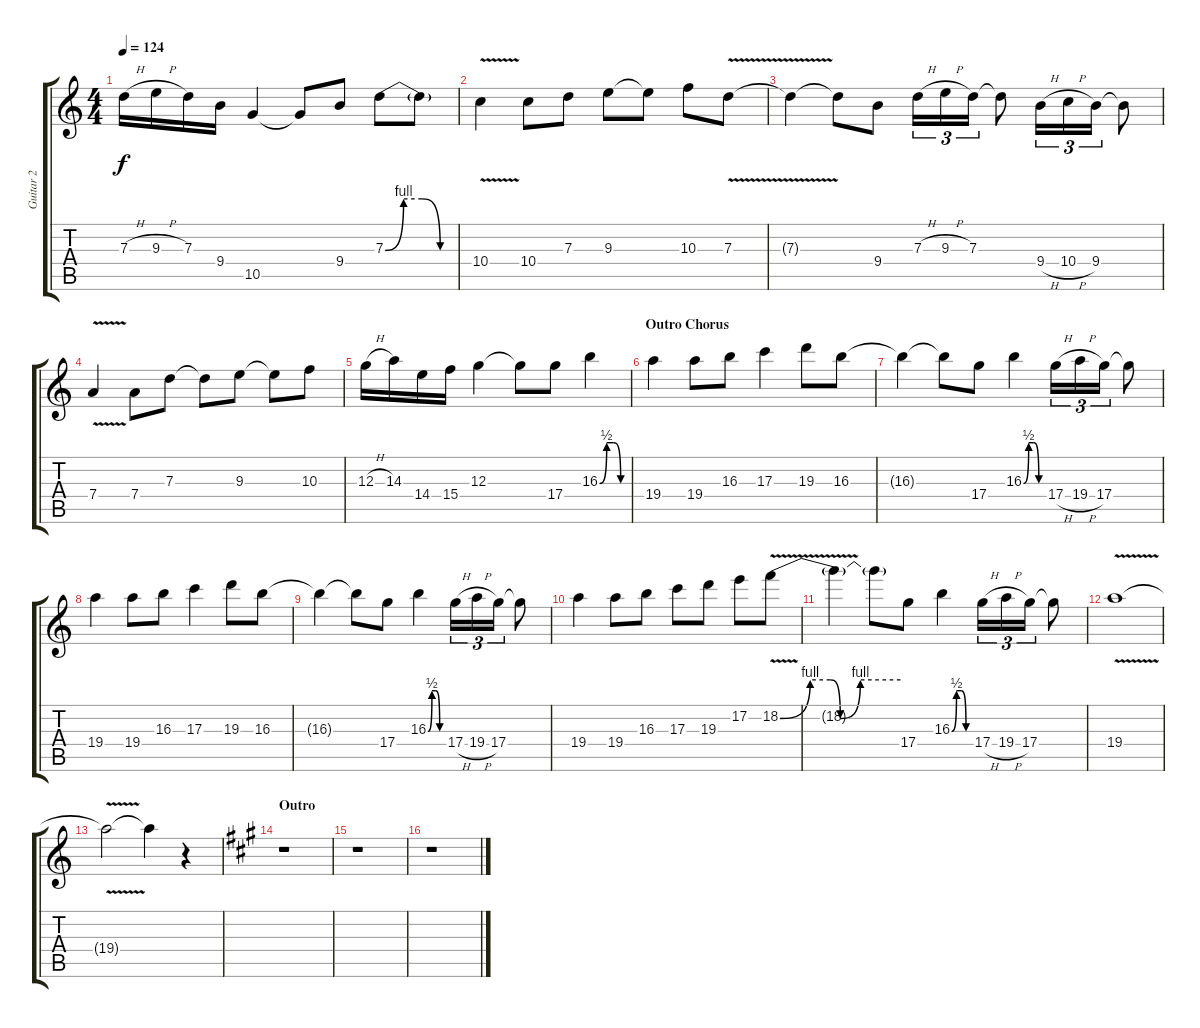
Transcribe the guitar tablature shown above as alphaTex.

\track ("Guitar 2" "Guitar 2") {instrument overdrivenguitar}
\staff {score tabs}
\tuning (E4 B3 G3 D3 A2 E2) {hide}
\ts (4 4)
\tempo 124
\clef g2
\ks c
7.3{h}.16{dy f} 9.3{h}.16 7.3.16 9.4.16 10.5.4 10.5{t}.8 9.4.8 7.3{be (custom 0 0 15 4 30 4 45 0 60 0)}.8 7.3{t}.8 |
10.4{v}.4 10.4.8 7.3.8 9.3.8 9.3{t}.8 10.3.8 7.3{v}.8 |
7.3{t}.4 7.3{t}.8 9.4.8 7.3{h}.16{tu (3 2)} 9.3{h}.16{tu (3 2)} 7.3.16{tu (3 2)} 7.3{t}.8 9.4{h}.16{tu (3 2)} 10.4{h}.16{tu (3 2)} 9.4.16{tu (3 2)} 9.4{t}.8 |
\ks aminor
7.4{v}.4 7.4.8 7.3.8 7.3{t}.8 9.3.8 9.3{t}.8 10.3.8 |
\ks c
12.3{h}.16 14.3.16 14.4.16 15.4.16 12.3.4 12.3{t}.8 17.4.8{volume 12 balance 5 instrument overdrivenguitar} 16.3{be (custom 0 0 15 2 30 2 45 0 60 0)}.4 |
\section ("" "Outro Chorus")
19.4.4 19.4.8 16.3.8 17.3.4 19.3.8 16.3.8 |
16.3{t}.4 16.3{t}.8 17.4.8 16.3{be (custom 0 0 15 2 30 2 45 0 60 0)}.4 17.4{h}.16{tu (3 2)} 19.4{h}.16{tu (3 2)} 17.4.16{tu (3 2)} 17.4{t}.8 |
19.4.4 19.4.8 16.3.8 17.3.4 19.3.8 16.3.8 |
16.3{t}.4 16.3{t}.8 17.4.8 16.3{be (custom 0 0 15 2 30 2 45 0 60 0)}.4 17.4{h}.16{tu (3 2)} 19.4{h}.16{tu (3 2)} 17.4.16{tu (3 2)} 17.4{t}.8 |
19.4.4 19.4.8 16.3.8 17.3.8 19.3.8 17.2.8 18.2{be (custom 0 0 15 4 25 4 30 0 40 4 60 4) v}.8 |
18.2{t}.4 18.2{t}.8 17.4.8 16.3{be (custom 0 0 15 2 30 2 45 0 60 0)}.4 17.4{h}.16{tu (3 2)} 19.4{h}.16{tu (3 2)} 17.4.16{tu (3 2)} 17.4{t}.8 |
19.4{v}.1 |
19.4{t}.2 19.4{t}.4 r.4 |
\section ("" "Outro")
\ks a
r.1 |
r.1 |
r.1
